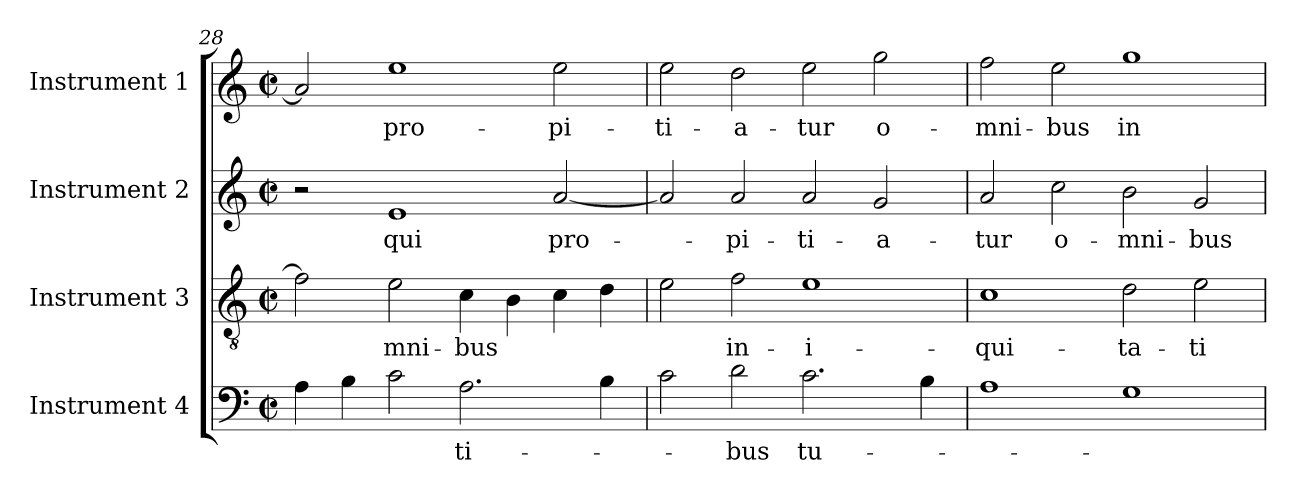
**kern	**text	**kern	**text	**kern	**text	**kern	**text
*part4	*part4	*part3	*part3	*part2	*part2	*part1	*part1
*staff4	*staff4	*staff3	*staff3	*staff2	*staff2	*staff1	*staff1
*I"Instrument 4	*	*I"Instrument 3	*	*I"Instrument 2	*	*I"Instrument 1	*
*clefF4	*	*clefGv2	*	*clefG2	*	*clefG2	*
*M2/2	*	*M2/2	*	*M2/2	*	*M2/2	*
*met(c|)	*	*met(c|)	*	*met(c|)	*	*met(c|)	*
=28	=28	=28	=28	=28	=28	=28	=28
4A\	.	2f\]	.	2r	.	2a/]	.
4B\	.	.	.	.	.	.	.
!	!	!	!LO:LY:b	!	!LO:LY:b:cj	!	!LO:LY:b:cj
2c\	.	2e\	-mni-	1e	qui	1ee	pro-
!	!LO:LY:b:cj	!	!LO:LY:b:rj	!	!	!	!
2.A\	-ti-	4c\	-bus	.	.	.	.
.	.	4B\	.	.	.	.	.
!	!	!	!	!	!LO:LY:b:cj	!	!LO:LY:b:cj
.	.	4c\	.	[<2a/	pro-	2ee\	-pi-
4B\	.	4d\	.	.	.	.	.
=29	=29	=29	=29	=29	=29	=29	=29
!	!	!	!	!	!	!	!LO:LY:b:cj
2c\	.	2e\	.	2a/]	.	2ee\	-ti-
!	!LO:LY:b:cj	!	!LO:LY:b:cj	!	!LO:LY:b:cj	!	!LO:LY:b:cj
2d\	-bus	2f\	in-	2a/	-pi-	2dd\	-a-
!	!LO:LY:b:cj	!	!LO:LY:b:rj	!	!LO:LY:b:cj	!	!LO:LY:b:cj
2.c\	tu-	1e	-i-	2a/	-ti-	2ee\	-tur
!	!	!	!	!	!LO:LY:b:cj	!	!LO:LY:b:cj
.	.	.	.	2g/	-a-	2gg\	o-
4B\	.	.	.	.	.	.	.
=30	=30	=30	=30	=30	=30	=30	=30
!	!	!	!LO:LY:b:cj	!	!LO:LY:b:cj	!	!LO:LY:b
1A	.	1c	-qui-	2a/	-tur	2ff\	-mni-
!	!	!	!	!	!LO:LY:b	!	!LO:LY:b:rj
.	.	.	.	2cc\	o-	2ee\	-bus
!	!	!	!LO:LY:b:cj	!	!LO:LY:b:cj	!	!LO:LY:b:cj
1G	.	2d\	-ta-	2b\	-mni-	1gg	in-
!	!	!	!LO:LY:b:cj	!	!LO:LY:b:rj	!	!
.	.	2e\	-ti-	2g/	-bus	.	.
=	=	=	=	=	=	=	=
*-	*-	*-	*-	*-	*-	*-	*-
